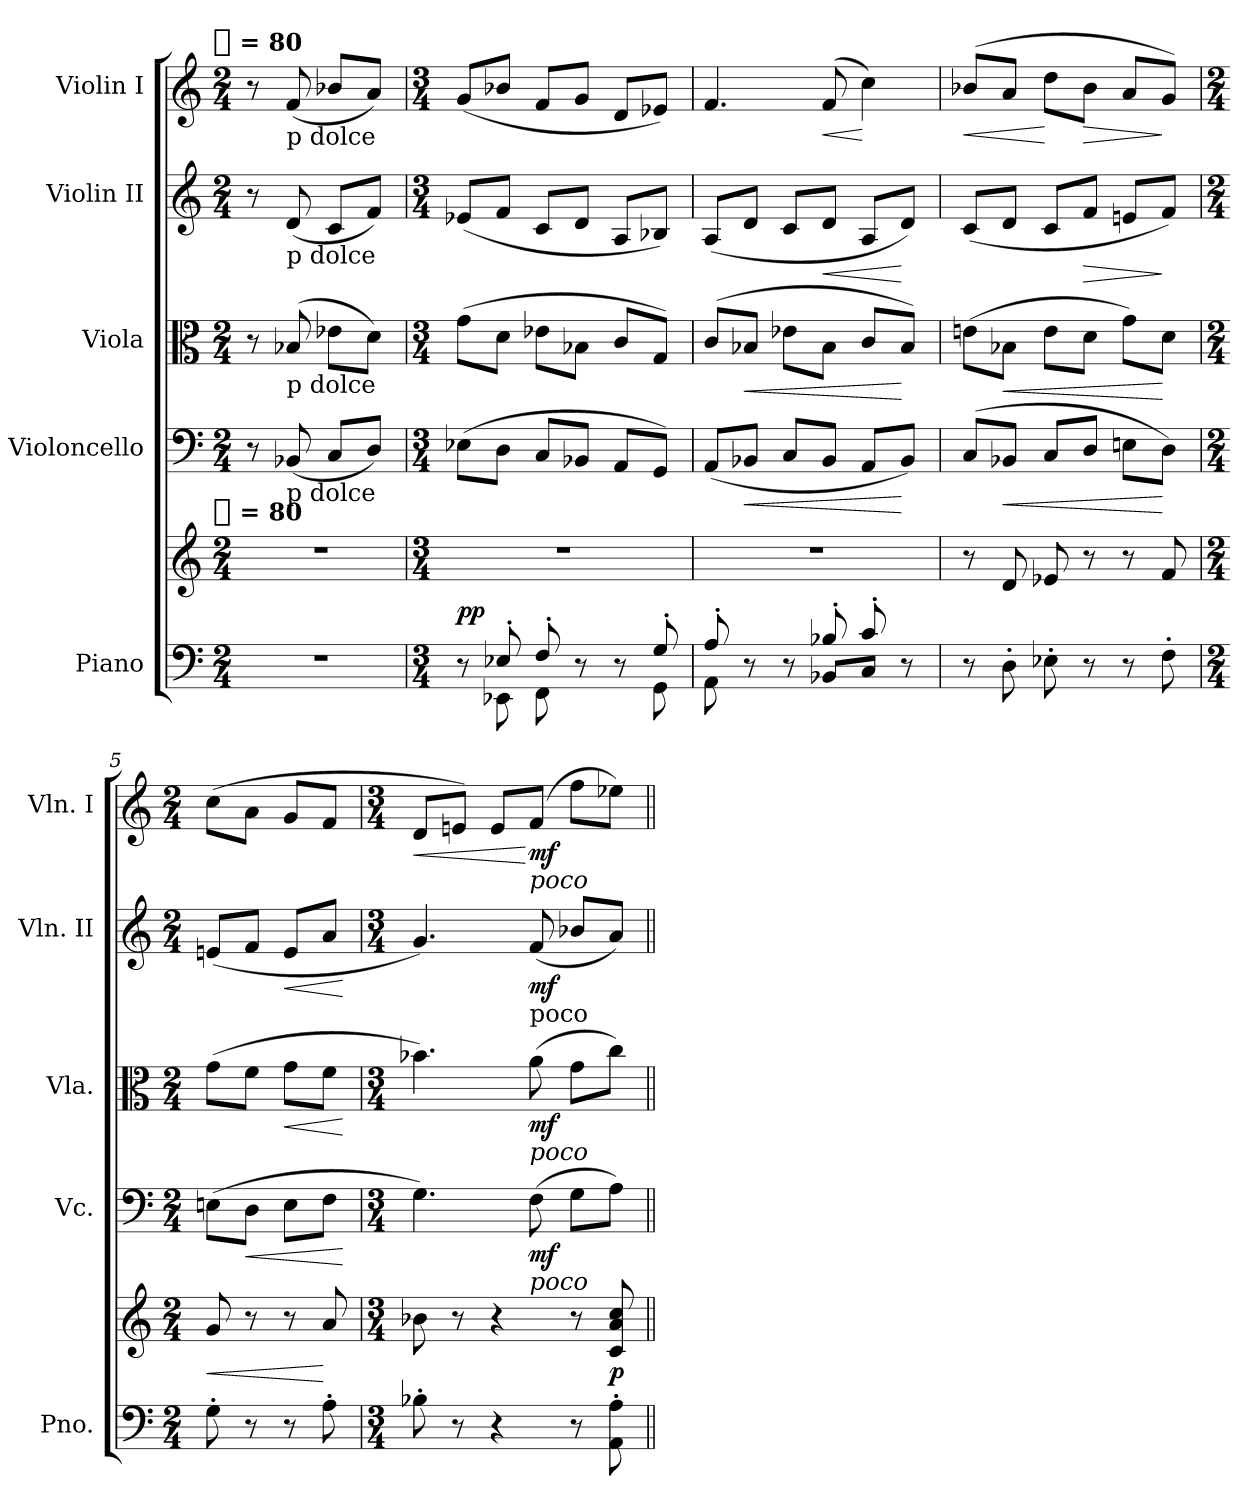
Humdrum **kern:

**kern	**kern	**dynam	**kern	**dynam	**kern	**dynam	**kern	**dynam	**kern	**dynam
*part5	*part5	*part5	*part4	*part4	*part3	*part3	*part2	*part2	*part1	*part1
*staff6	*staff5	*staff5/6	*staff4	*staff4	*staff3	*staff3	*staff2	*staff2	*staff1	*staff1
*I"Piano	*	*	*I"Violoncello	*	*I"Viola	*	*I"Violin II	*	*I"Violin I	*
*I'Pno.	*	*	*I'Vc.	*	*I'Vla.	*	*I'Vln. II	*	*I'Vln. I	*
*clefF4	*clefG2	*	*clefF4	*	*clefC3	*	*clefG2	*	*clefG2	*
*k[]	*k[]	*	*k[]	*	*k[]	*	*k[]	*	*k[]	*
*C:	*C:	*	*C:	*	*C:	*	*C:	*	*C:	*
!!LO:TX:omd:t=[quarter] = 80
*M2/4	*M2/4	*	*M2/4	*	*M2/4	*	*M2/4	*	*M2/4	*
*MM80	*MM80	*	*MM80	*	*MM80	*	*MM80	*	*MM80	*
=1	=1	=1	=1	=1	=1	=1	=1	=1	=1	=1
!	!LO:TX:t=[quarter] = 80	!	!	!	!	!	!	!	!	!
2r	2r	.	8r	.	8r	.	8r	.	8r	.
!	!	!	!	!	!	!	!	!	!LO:TX:b:t=p dolce	!
!	!	!	!	!	!	!	!LO:TX:b:t=p dolce	!	!	!
!	!	!	!	!	!LO:TX:b:t=p dolce	!	!	!	!	!
!	!	!	!LO:TX:b:t=p dolce	!	!	!	!	!	!	!
.	.	.	(8BB-X	.	(8B-X	.	(8d	.	(8f	.
.	.	.	8CL	.	8e-XL	.	8cL	.	8b-XL	.
.	.	.	8DJ)	.	8dJ)	.	8fJ)	.	8aJ)	.
=2	=2	=2	=2	=2	=2	=2	=2	=2	=2	=2
*M3/4	*M3/4	*	*M3/4	*	*M3/4	*	*M3/4	*	*M3/4	*
*^	*	*	*	*	*	*	*	*	*	*
8r	8ryy	4%3r	pp	(8E-XL	.	(8gL	.	(8e-XL	.	(8gL	.
8E-X'	8EE-X	.	.	8DJ	.	8dJ	.	8fJ	.	8b-XJ	.
8F'	8FF	.	.	8CL	.	8e-XL	.	8cL	.	8fL	.
8r	4ryy	.	.	8BB-XJ	.	8B-XJ	.	8dJ	.	8gJ	.
8r	.	.	.	8AAL	.	8cL	.	8AL	.	8dL	.
8G'	8GG	.	.	8GGJ)	.	8GJ)	.	8B-XJ)	.	8e-XJ)	.
=3	=3	=3	=3	=3	=3	=3	=3	=3	=3	=3	=3
8A'	8AA	4%3r	.	(8AAL	.	(8cL	.	(8AL	.	4.f	.
!	!	!	!	!	!LO:HP:b	!	!LO:HP:b	!	!	!	!
8r	4ryy	.	.	8BB-XJ	<	8B-XJ	<	8dJ	.	.	.
8r	.	.	.	8CL	.	8e-XL	.	8cL	.	.	.
!	!	!	!	!	!	!	!	!	!LO:HP:b	!	!LO:HP:b
8B-X'	8BB-X/L	.	.	8BB-J	.	8B-J	.	8dJ	<	(8f	<
8c'	8C/J	.	.	8AAL	.	8cL	.	8AL	.	4cc)	[
8r	8ryy	.	.	8BB-J)	[	8B-J)	[	8dJ)	[	.	.
=4	=4	=4	=4	=4	=4	=4	=4	=4	=4	=4	=4
!	!	!	!	!	!	!	!	!	!	!	!LO:HP:b
*v	*v	*	*	*	*	*	*	*	*	*	*
8r	8r	.	(8CL	.	(8enL	.	(8cL	.	(8b-XL	<
!	!	!	!	!LO:HP:b	!	!LO:HP:b	!	!	!	!
8D'	8d	.	8BB-XJ	<	8B-XJ	<	8dJ	.	8aJ	.
8E-X'	8e-X	.	8CL	.	8eL	.	8cL	.	8ddL	[
!	!	!	!	!	!	!	!	!LO:HP:b	!	!LO:HP:b
8r	8r	.	8DJ	.	8dJ	.	8fJ	>	8b-J	>
8r	8r	.	8EnL	.	8gL)	.	8enL	.	8aL	.
8F'	8f	.	8DJ)	[	8dJ	[	8fJ)	]	8gJ)	]
=5	=5	=5	=5	=5	=5	=5	=5	=5	=5	=5
*M2/4	*M2/4	*	*M2/4	*	*M2/4	*	*M2/4	*	*M2/4	*
8G'	8g	<	(8EnL	.	(8gL	.	(8enL	.	(8ccL	.
!	!	!	!	!LO:HP:b	!	!	!	!	!	!
8r	8r	.	8DJ	<	8fJ	.	8fJ	.	8aJ	.
!	!	!	!	!	!	!LO:HP:b	!	!LO:HP:b	!	!
8r	8r	.	8EL	.	8gL	<	8eL	<	8gL	.
8A'	8a	[	8FJ	.	8fJ	.	8aJ	.	8fJ	.
.	.	.	.	[	.	[	.	[	.	.
=6	=6	=6	=6	=6	=6	=6	=6	=6	=6	=6
*M3/4	*M3/4	*	*M3/4	*	*M3/4	*	*M3/4	*	*M3/4	*
!	!	!	!	!	!	!	!	!	!	!LO:HP:b
8B-X'	8b-X	.	4.G)	.	4.b-X)	.	4.g)	.	8dL	<
8r	8r	.	.	.	.	.	.	.	8enJ)	.
4r	4r	.	.	.	.	.	.	.	8eL	.
!	!	!	!	!	!	!	!	!	!LO:TX:b:i:t=poco	!
!	!	!	!	!	!	!	!LO:TX:b:t=poco	!	!	!
!	!	!	!	!	!LO:TX:b:i:t=poco	!	!	!	!	!
!	!	!	!LO:TX:b:i:t=poco	!	!	!	!	!	!	!
.	.	.	(8F	mf	(8a	mf	(8f	mf	(8fJ	[ mf
8r	8r	.	8GL	.	8gL	.	8b-XL	.	8ffL	.
8AA' 8A'	8c 8a 8cc	p	8AJ)	.	8ccJ)	.	8aJ)	.	8ee-XJ)	.
=||	=||	=||	=||	=||	=||	=||	=||	=||	=||	=||
*-	*-	*-	*-	*-	*-	*-	*-	*-	*-	*-
